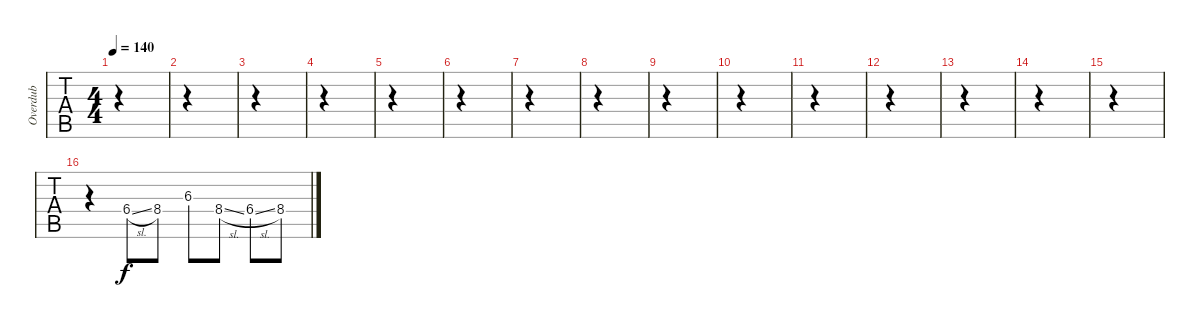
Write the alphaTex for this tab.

\track ("Overdub" "Overdub") {instrument distortionguitar}
\staff {tabs}
\tuning (E4 B3 G3 D3 A2 E2) {hide}
\ts (4 4)
\tempo 140
\clef g2
\ks c
|
|
|
|
|
|
|
|
|
|
|
|
|
|
|
r.4 6.4{sl}.8 8.4.8 6.3.8 8.4{sl}.8 6.4{sl}.8 8.4.8
